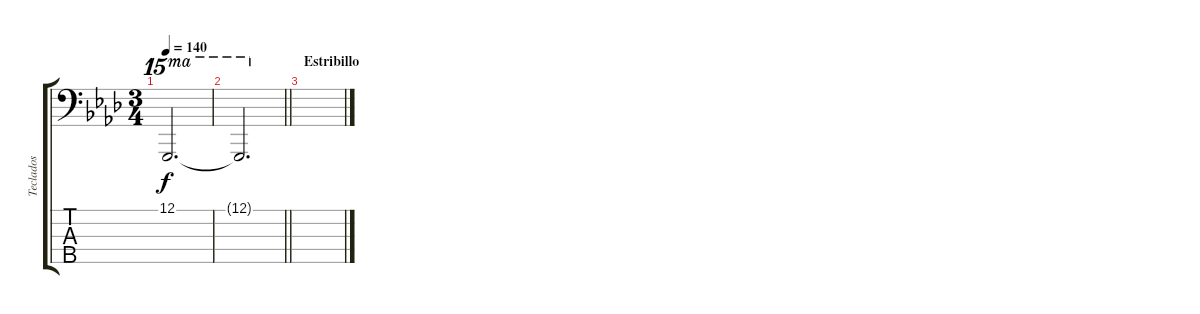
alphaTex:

\track ("Teclados" "Teclados") {instrument stringensemble1}
\staff {score tabs}
\tuning (G2 D2 A1 E1 B0) {hide}
\ts (3 4)
\tempo 140
\clef f4
\ks fminor
12.1{t}.2{d ot 15ma dy f} |
\barLineRight lightlight
12.1{t}.2{d ot 15ma} |
\section ("" "Estribillo")
